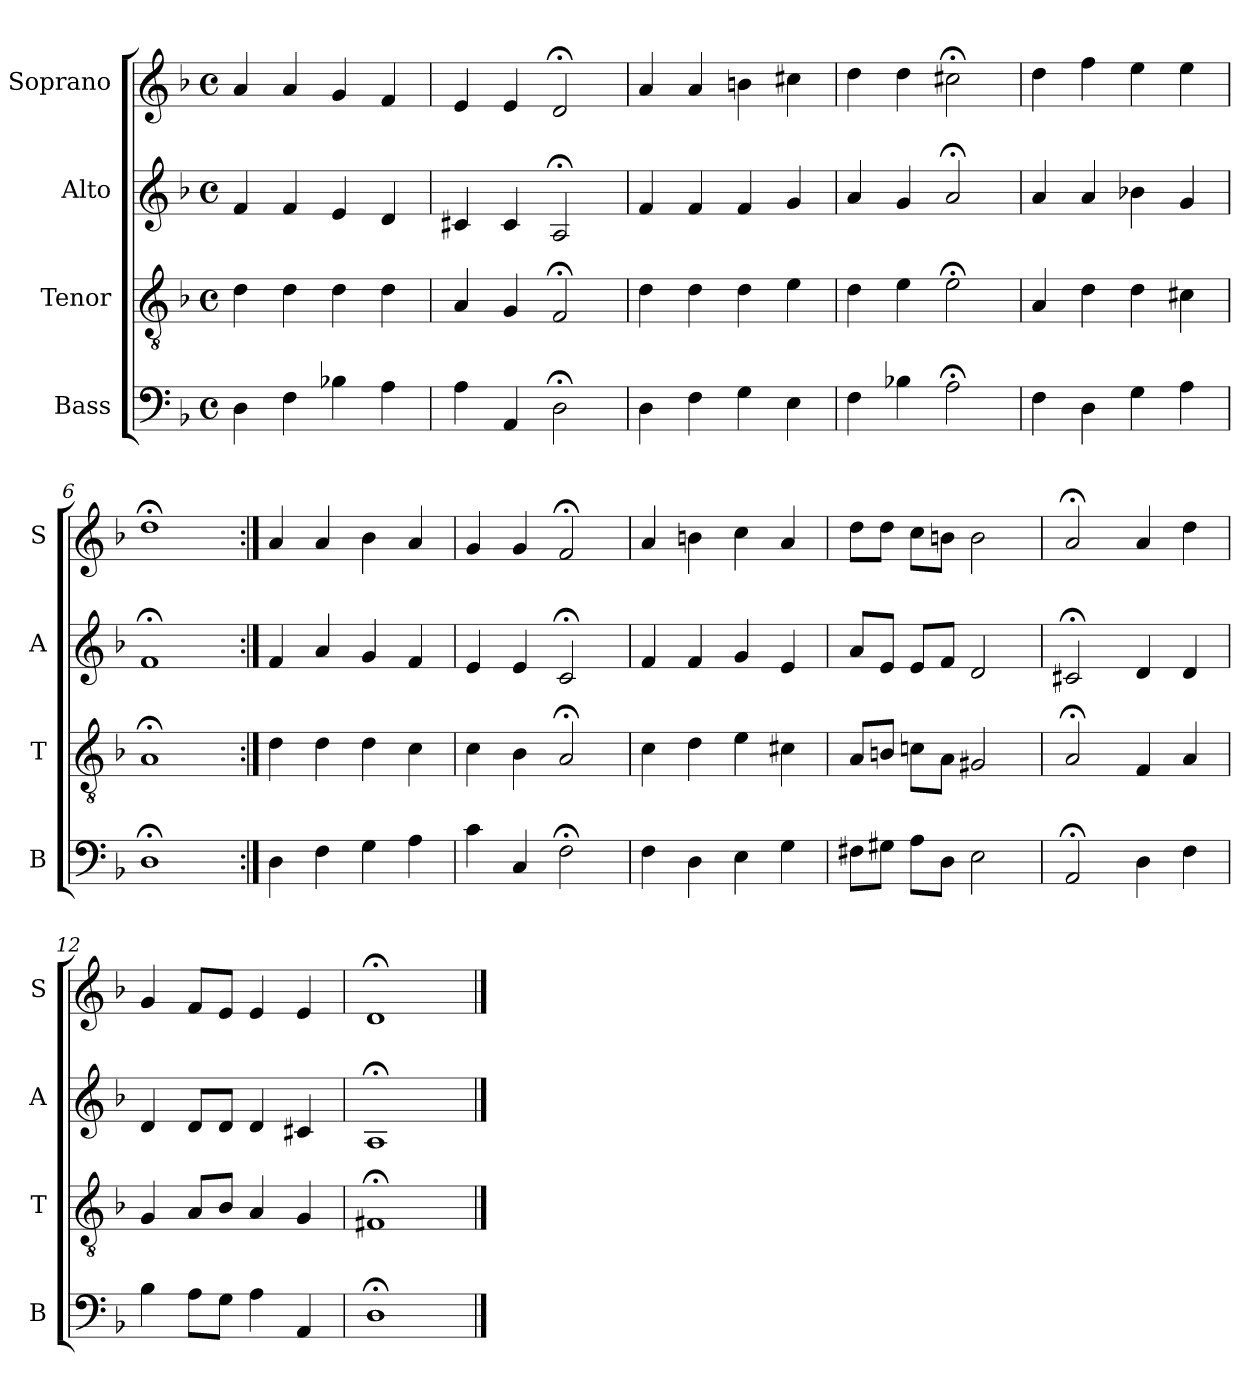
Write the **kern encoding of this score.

**kern	**kern	**kern	**kern
*part4	*part3	*part2	*part1
*staff4	*staff3	*staff2	*staff1
*I"Bass	*I"Tenor	*I"Alto	*I"Soprano
*I'B	*I'T	*I'A	*I'S
*clefF4	*clefGv2	*clefG2	*clefG2
*k[b-]	*k[b-]	*k[b-]	*k[b-]
*d:	*d:	*d:	*d:
*M4/4	*M4/4	*M4/4	*M4/4
*met(c)	*met(c)	*met(c)	*met(c)
*MM100	*MM100	*MM100	*MM100
=1	=1	=1	=1
4D	4d	4f	4a
4F	4d	4f	4a
4B-X	4d	4e	4g
4A	4d	4d	4f
=2	=2	=2	=2
4A	4A	4c#X	4e
4AA	4G	4c#	4e
2D;<	2F;<	2A;<	2d;<
=3	=3	=3	=3
4D	4d	4f	4a
4F	4d	4f	4a
4G	4d	4f	4bn
4E	4e	4g	4cc#X
=4	=4	=4	=4
4F	4d	4a	4dd
4B-X	4e	4g	4dd
2A;<	2e;<	2a;<	2cc#X;<
=5	=5	=5	=5
4F	4A	4a	4dd
4D	4d	4a	4ff
4G	4d	4b-X	4ee
4A	4c#X	4g	4ee
=6	=6	=6	=6
1D;<	1A;<	1f;<	1dd;<
=7:|!	=7:|!	=7:|!	=7:|!
4D	4d	4f	4a
4F	4d	4a	4a
4G	4d	4g	4b-
4A	4c	4f	4a
=8	=8	=8	=8
4c	4c	4e	4g
4C	4B-	4e	4g
2F;<	2A;<	2c;<	2f;<
=9	=9	=9	=9
4F	4c	4f	4a
4D	4d	4f	4bn
4E	4e	4g	4cc
4G	4c#X	4e	4a
=10	=10	=10	=10
8F#XL	8AL	8aL	8ddL
8G#XJ	8BnJ	8eJ	8ddJ
8AL	8cnL	8eL	8ccL
8DJ	8AJ	8fJ	8bnJ
2E	2G#X	2d	2b
=11	=11	=11	=11
2AA;<	2A;<	2c#X;<	2a;<
4D	4F	4d	4a
4F	4A	4d	4dd
=12	=12	=12	=12
4B-	4G	4d	4g
8AL	8AL	8dL	8fL
8GJ	8B-J	8dJ	8eJ
4A	4A	4d	4e
4AA	4G	4c#X	4e
=13	=13	=13	=13
1D;<	1F#X;<	1A;<	1d;<
==	==	==	==
*-	*-	*-	*-
